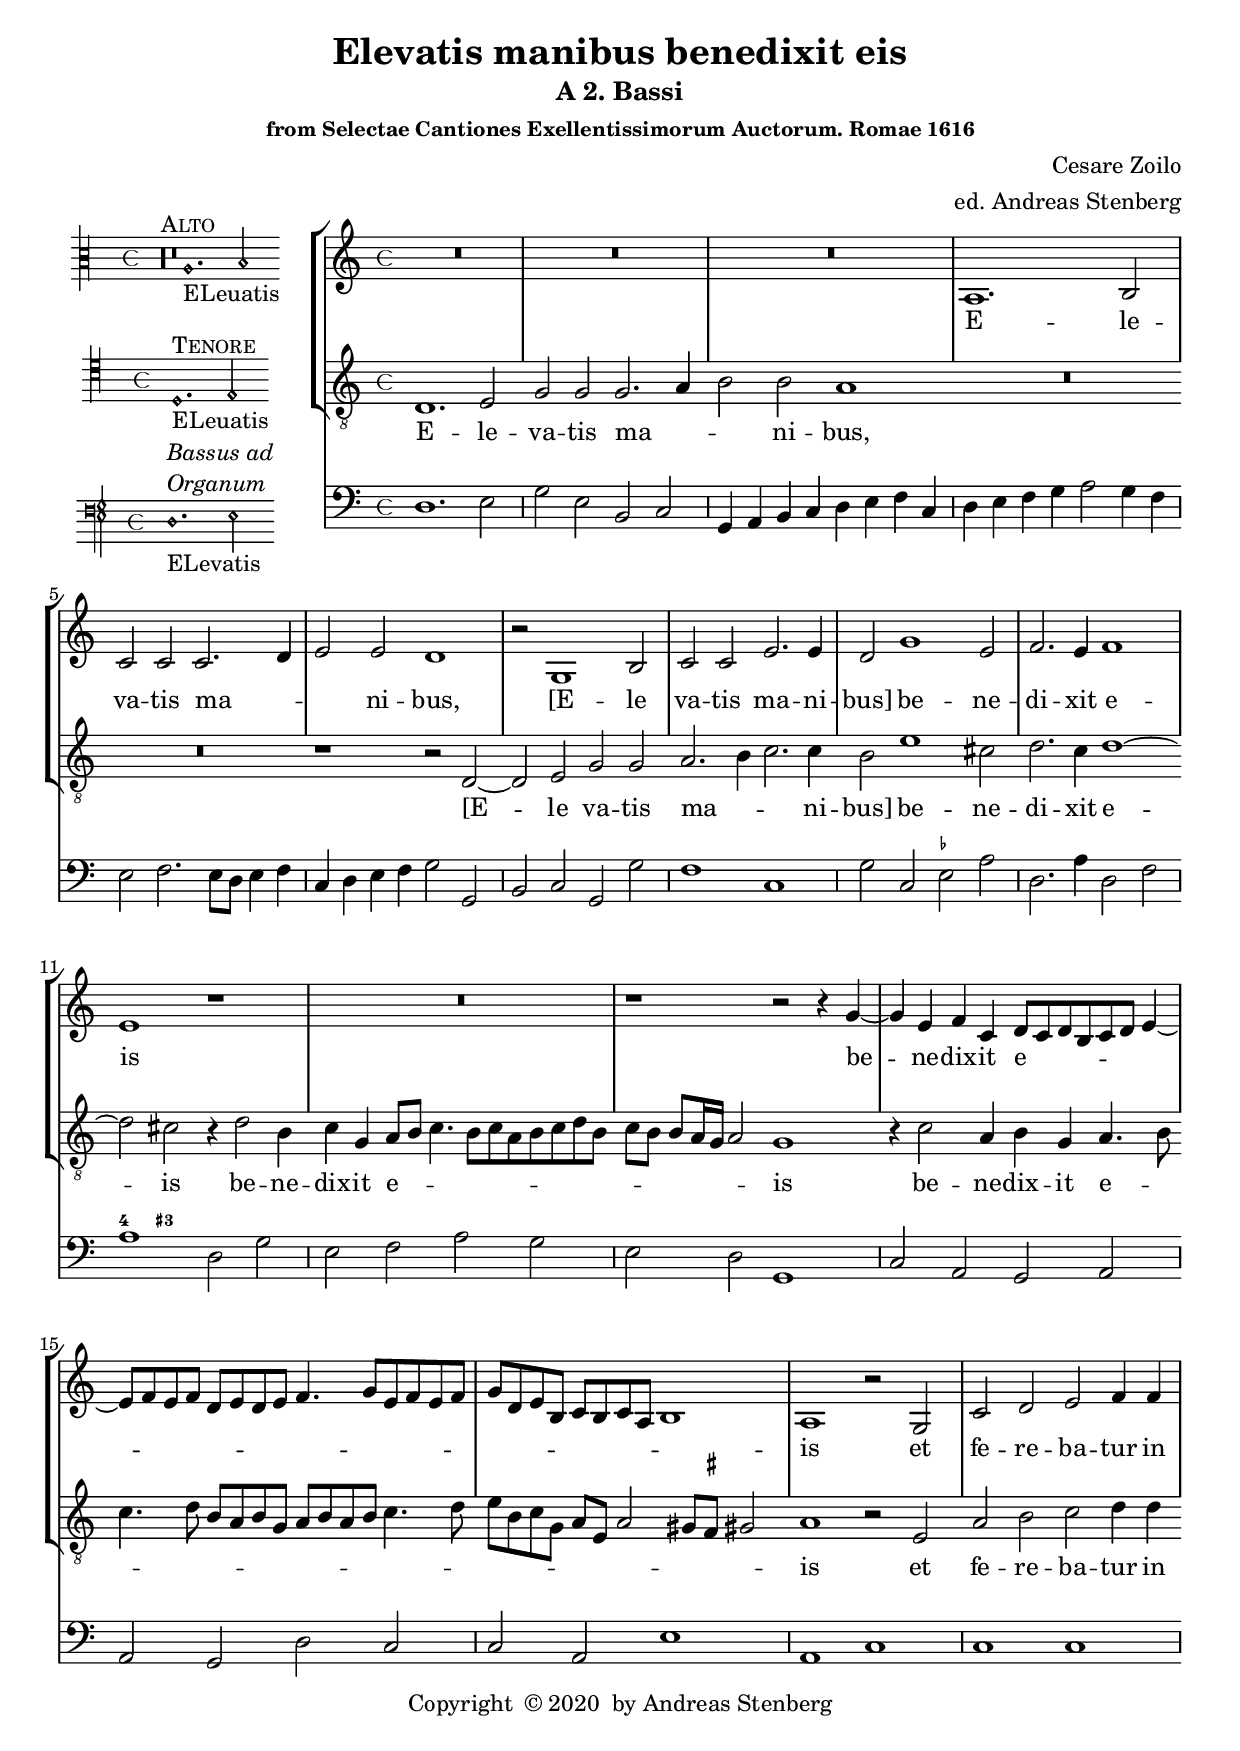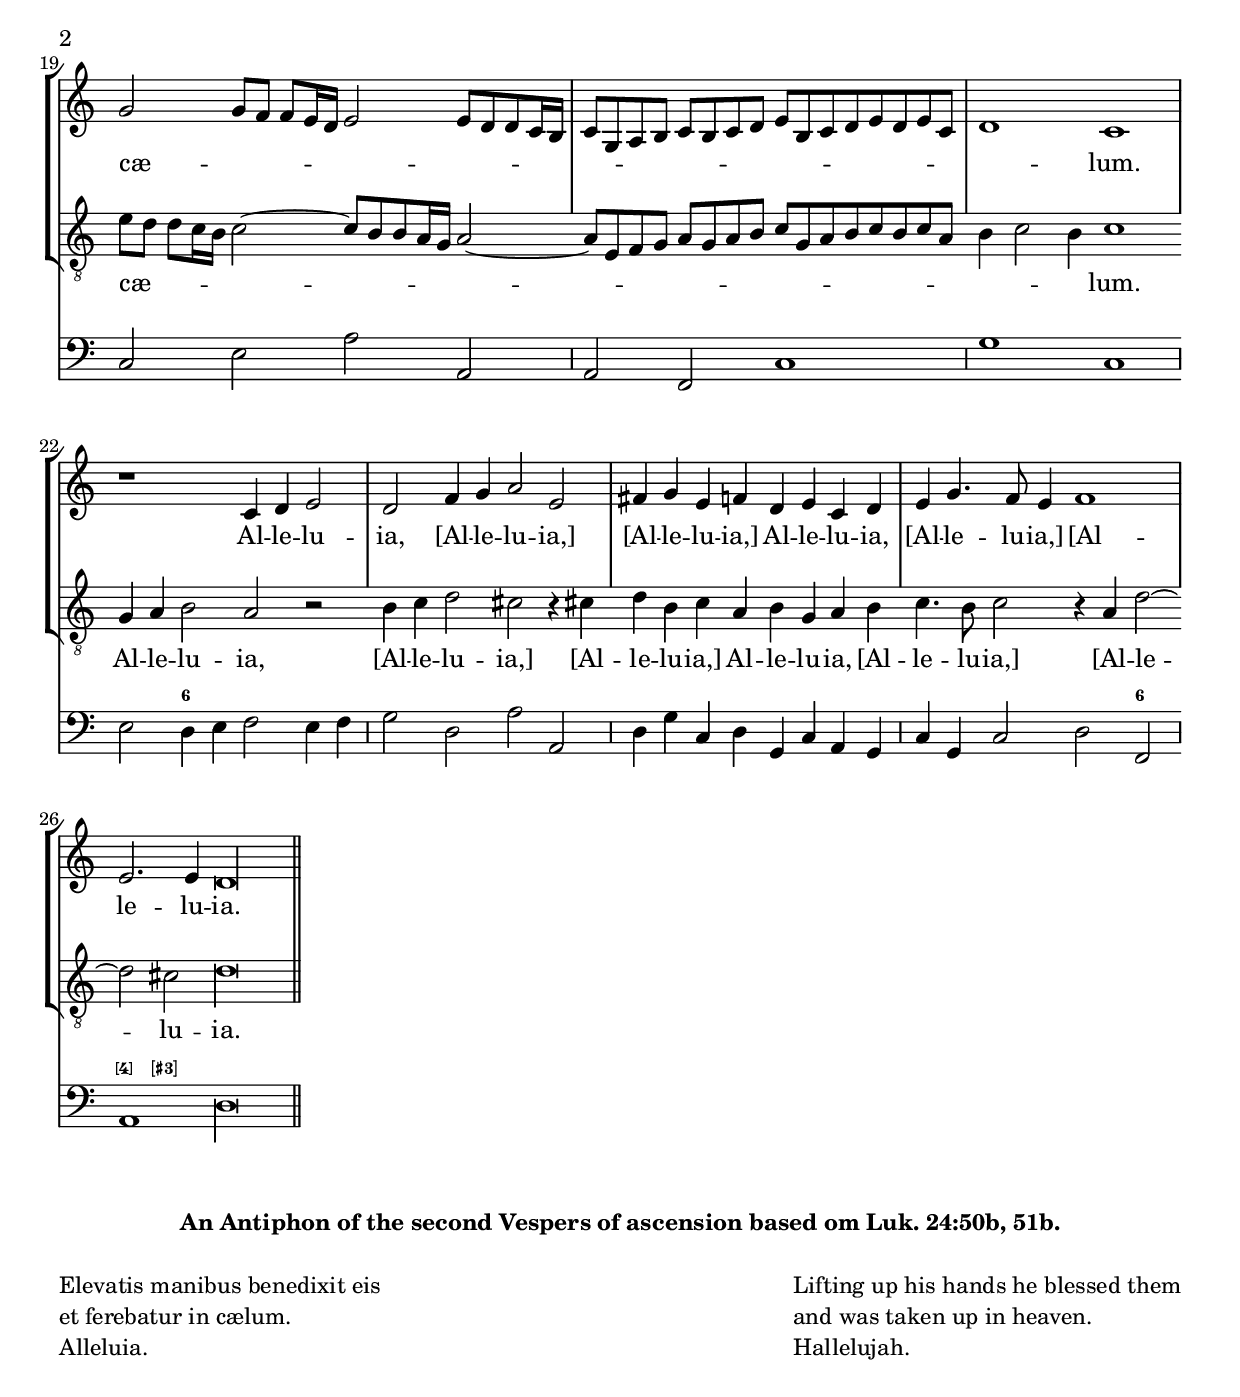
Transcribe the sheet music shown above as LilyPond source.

\version "2.18.0"
\include "deutsch.ly"
#(append! supported-clefs '(("mensural-f3" . ("clefs.mensural.f" 0 0))))
ficta = \once \set suggestAccidentals =##t
\header {
  title = \markup {
    \center-column {
      "Elevatis manibus benedixit eis"
      %      "Wann er zu nacht"
      %      \vspace #0.5
    }
  }
  subtitle = "A 2. Bassi"
  subsubtitle = "from Selectae Cantiones Exellentissimorum Auctorum. Romae 1616"
  composer = "Cesare Zoilo"
  arranger = "ed. Andreas Stenberg"
  poet = ""
  meter =""
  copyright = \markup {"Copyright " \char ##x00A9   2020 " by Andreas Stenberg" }
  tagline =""
}
global = {
  \override Staff.TimeSignature.style = #'mensural
  \key c \major
}
%% PDF p.10
sopMusic = \relative c' {
  \clef "G"
  \set Score.tempoHideNote = ##t
  \tempo 1 = 72
  \time 4/4
  \set Timing.measureLength = #(ly:make-moment 4/2)
   \set Timing.defaultBarType = "|"
 % \override Staff.BarLine.transparent = ##t

  R\breve*3

  a1. h2

  c2 c2 c2.( d4

  e2) e2 d1

  r2 g,1 h2

  c2 c2 e2. e4

  d2 g1 e2

  f2. e4

  f1

  e1 r1

  R\breve

  r1 r2 r4 g4~

  g4 e4 f4 c4 d8( c8 d8 h8 c8 d8 e4~

  e8 f8 e8 f8 d8 e8 d8 e8 f4. g8 e8 f8 e8 f8

  g8 d8 e8 h8 c8 h8 c8 a8 h1)

  a1 r2 g2

  c2 d2 e2 f4 f4

  g2( g8( f8 f8 e16 d16 e2 e8 d8 d8 c16 h16

  c8 g8 a8 h8 c8 h8 c8 d8 e8 h8 c8 d8 e8 d8 e8 c8

  d1) c1

  r1 c4 d4 e2

  d2 f4 g4 a2 e2

  fis4 g4

  e4 f4 d4 e4 c4 d4

  e4 g4. f8 e4 f1

  e2. e4

  \cadenzaOn

  d\longa
  \revert Staff.BarLine.transparent
  \bar "||"
  \cadenzaOff
}
sopWords = \lyricmode {

  E -- le -- va -- tis ma -- ni -- bus,

  [E -- le va -- tis ma -- ni -- bus] be -- ne -- di -- xit e -- is

  be -- ne -- dix -- it e -- is

  et fe -- re -- ba -- tur in cæ -- lum.

  Al -- le -- lu -- ia,

  \repeat unfold 2 { [Al -- le -- lu -- ia,] }

  Al -- le -- lu -- ia,

  [Al -- le -- lu -- ia,]

  [Al -- le -- lu -- ia.
}

%% PDF p.42
bassMusic = \relative c {

  \clef "G_8"

   \set Timing.defaultBarType = "|"

  \override Staff.BarLine.transparent = ##t

  d1. e2

  g2 g2 g2.( a4

  h2) h2 a1

  R\breve*2

  r1 r2 d,2~

  d2 e2 g2 g2

  a2.( h4 c2.) c4

  h2 e1 cis2

  d2. c4 d1~

  d2 cis2 r4 d2 h4

  c4 g4 a8( h8 c4. h8 c8 a8 h8 c8 d8 h8

  c8 h8 h8 a16 g16 a2) g1

  r4 c2 a4 h4 g4 a4.( h8

  c4. d8 h8 a8 h8 g8 a8 h8 a8 h8 c4. d8

  e8 h8 c8 g8 a8 e8 a2 gis8 \ficta fis8 gis!2)

  a1 r2 e2

  a2 h2 c2 d4 d4

  e8( d8 d8 c16 h16 c2~ c8 h8 h8 a16 g16 a2~

  a8 e8 f8 g8  a8 g8 a8 h8 c8 g8 a8 h8 c8 h8 c8 a8

  h4 c2 h4) c1

  g4 a4 h2 a2 r2

  h4 c4 d2 cis2 r4 cis!4

  d4 h4 c4 a4 h4 g4 a4 h4

  c4. h8 c2 r4 a4 d2~

  d2 cis2

  \cadenzaOn

  d\longa

  \revert Staff.BarLine.transparent
  \cadenzaOff
}
bassWords = \lyricmode {


  E -- le -- va -- tis ma -- ni -- bus,

  [E -- le va -- tis ma -- ni -- bus] be -- ne -- di -- xit e -- is

  be -- ne -- dix -- it e -- is

  be -- ne -- dix -- it e -- is

  et fe -- re -- ba -- tur in cæ -- lum.

  Al -- le -- lu -- ia,

  \repeat unfold 2 { [Al -- le -- lu -- ia,] }

  Al -- le -- lu -- ia,

  [Al -- le -- lu -- ia,]

  [Al -- le -- lu -- ia.

}
continuo = \figuremode {

  s1*17

  <_->1

  s1*2

  <4>2 <3+>2

  s1*21

  s2 <6>4 s4

  s1*6

  s2 <6>2

  <[4]>2 <[3+]>

  \override Staff.BassFigureAlignmentPositioning.direction = #UP
  %\bassFigureStaffAlignmentUp
  \set Staff.useBassFigureExtenders = ##t
  \override Staff.BassFigureAlignmentPositioning.direction = #DOWN
  %\bassFigureStaffAlignmentDown
}


bassAdOrgMusic = \relative c {
  \clef "bass"
  \time 4/4
  \set Timing.measureLength = #(ly:make-moment 4/2)

  d1. e2

  g2 e2 h2 c2

  g4 a4 h4 c4 d4 e4 f4 c4

  d4 e4 f4 g4 a2 g4 f4

  e2 f2. e8 d8 e4 f4

  c4 d4 e4 f4 g2 g,2

  h2 c2 g2 g'2

  f1 c1

  g'2 c,2 e2 a2

  d,2. a'4 d,2 f2

  a1 d,2 g2

  e2 f2

  a2 g2

  e2 d2 g,1

  c2 a2 g2 a2

  a2 g2 d'2 c2

  c2 a2 e'1

  a,1 c1

  c1 c1

  c2 e2 a2 a,2

  a2 f2 c'1

  g'1 c,1

  e2 d4 e4 f2 e4 f4

  g2 d2 a'2 a,2

  d4 g4 c,4 d4 g,4 c4 a4 g4

  c4 g4 c2 d2 f,2

  a1

  \cadenzaOn

  d\longa

  \revert Staff.BarLine.bar-extent
  \bar "||"
  \revert Staff.BarLine.transparent
  \cadenzaOff
}

incipitDiscantus = \markup {
  \score {
    {
      %      \set Staff.instrumentName = #"Tenor "
      \override NoteHead.style = #'neomensural
      \override Rest.style = #'neomensural
      \override Staff.TimeSignature.style = #'mensural
      \cadenzaOn
      \clef "petrucci-c3"
      \key c \major
      \time 4/4

      r\longa^\markup { \smallCaps"Alto"}
      r\breve
      a1._"ELeuatis"
      h2
    }
    \layout {
      \context {
        \Voice
        \remove "Ligature_bracket_engraver"
        \consists "Mensural_ligature_engraver"
      }
      line-width = 4.5\cm
    }
  }
}

incipitBassus = \markup {
  \score {
    {
      %      \set Staff.instrumentName = #"Tenor "
      \override NoteHead.style = #'neomensural
      \override Rest.style = #'neomensural
      \override Staff.TimeSignature.style = #'mensural
      \cadenzaOn
      \clef "petrucci-c4"
      \key c \major
      \time 4/4
      d1.^\markup \smallCaps"Tenore"

      _"ELeuatis"

      e2
    }
    \layout {
      \context {
        \Voice
        \remove "Ligature_bracket_engraver"
        \consists "Mensural_ligature_engraver"
      }
      line-width = 4.5\cm
    }
  }
}

incipitBassusAdOrganum = \markup {
  \score {
    {
      %      \set Staff.instrumentName = #"Tenor "
      \override NoteHead.style = #'neomensural
      \override Rest.style = #'neomensural
      \override Staff.TimeSignature.style = #'mensural
      \cadenzaOn
      \clef "petrucci-f"
      \key c \major
      \time 4/4
      d1.^\markup  \column { \italic "Bassus ad" \italic "Organum" }_"ELevatis"
      e2
    }
    \layout {
      \context {
        \Voice
        \remove "Ligature_bracket_engraver"
        \consists "Mensural_ligature_engraver"
      }
      line-width = 4.5\cm
    }
  }
}


\score {
  <<
  <<
    \new StaffGroup \with {
      \override VerticalAxisGroup.staff-staff-spacing = #'((basic-distance . 12))
    } <<
      \new Staff = treble <<
        \set Staff.instrumentName = \incipitDiscantus
        \new Voice = "sopranos" {
          \set  Staff.midiInstrument ="choir aahs"
          %	\voiceOne
          << \global \sopMusic >>
        }
      >>
      \new Lyrics = sopranos { s1 }

      \new Staff ="basses" {
        \set Staff.instrumentName = \incipitBassus

        \new Voice = "basses" {
          \set  Staff.midiInstrument ="choir aahs"
          %	\voiceTwo
          << \global \bassMusic >>
        }
      }
    >>
    \new Lyrics = basses { s1 }
      \new Staff ="bassAdOrg" \with { \override BarLine.bar-extent = #'(-1 . 1) }
      {
        \set Staff.instrumentName = \incipitBassusAdOrganum
        \new Voice = "bassusAdOrganum" {
          \clef "bass"
          %	\voiceTwo
          << \global \bassAdOrgMusic >>
        }
      }
      \context Staff = bassAdOrg \continuo
  >>
    \context Lyrics = sopranos \lyricsto sopranos \sopWords
    \context Lyrics = basses \lyricsto basses \bassWords
  >>
  \layout {
    \context {
      \Score
      % no bars in staves
      %      \override BarLine.transparent = ##t

    }
    % the next three instructions keep the lyrics between the bar lines
    \context {
      \Lyrics
      \consists "Bar_engraver"
      \override BarLine.transparent = ##t
    }
    \context {
      \StaffGroup
      \consists "Separating_line_group_engraver"
    }
    \context {
      \Voice
      % no slurs
      \override Slur.transparent = ##t
      % Comment in the below "\remove" command to allow line
      % breaking also at those barlines where a note overlaps
      % into the next bar.  The command is commented out in this
      % short example score, but especially for large scores, you
      % will typically yield better line breaking and thus improve
      % overall spacing if you comment in the following command.
      %\remove "Forbid_line_break_engraver"
    }
    indent = 4.5\cm
  }

}

\markup {
  \column {
    \fill-line {

    \bold   "An Antiphon of the second Vespers of ascension based om Luk. 24:50b, 51b."

    }

    \fill-line {
      \column {
        \bold ""

        \vspace #1.0

        \justify-string #"Elevatis manibus benedixit eis

  et ferebatur in cælum.

  Alleluia."
      }
      \hspace #0.2
      \column {
        \bold ""

        \vspace #1.0

        \justify-string #"Lifting up his hands he blessed them

and was taken up in heaven.

  Hallelujah."
      }
    }
  }
}

%% Midi

\score {
  <<
  <<
    \new StaffGroup \with {
      \override VerticalAxisGroup.staff-staff-spacing = #'((basic-distance . 12))
    } <<
      \new Staff = treble <<
        \set Staff.instrumentName = \incipitDiscantus
        \new Voice = "sopranos" {
          \set  Staff.midiInstrument ="choir aahs"
          %	\voiceOne
          << \global \sopMusic >>
        }
      >>
      \new Lyrics = sopranos { s1 }

      \new Staff ="basses" {
        \set Staff.instrumentName = \incipitBassus

        \new Voice = "basses" {
          \set  Staff.midiInstrument ="choir aahs"
          \clef "treble_8"
          %	\voiceTwo
          << \global \bassMusic >>
        }
      }
    >>
    \new Lyrics = basses { s1 }

    \new Staff ="bassAdOrg" {
        \set Staff.instrumentName = \incipitBassusAdOrganum
                  \set  Staff.midiInstrument ="choir aahs"
                  \set  Staff.midiInstrument ="reed organ"
                  \set Staff.midiMinimumVolume = #0.3
                  \set Staff.midiMaximumVolume = #0.6
        \new Voice = "bassusAdOrganum" {
          \clef "bass"
          %	\voiceTwo
          << \global \bassAdOrgMusic >>
        }
      }
      \context Staff = bassAdOrg \continuo
  >>
    \context Lyrics = sopranos \lyricsto sopranos \sopWords
    \context Lyrics = basses \lyricsto basses \bassWords
  >>
  \midi {
  }
}
\paper {
  ragged-bottom = ##t
  ragged-last-bottom = ##t
  ragged-last = ##t
}

%{
convert-ly.py (GNU LilyPond) 2.18.2  convert-ly.py: Processing `'...
Applying conversion: 2.15.7, 2.15.9, 2.15.10, 2.15.16, 2.15.17,
2.15.18, 2.15.19, 2.15.20, 2.15.25, 2.15.32, 2.15.39, 2.15.40,
2.15.42, 2.15.43, 2.16.0, 2.17.0, 2.17.4, 2.17.5, 2.17.6, 2.17.11,
2.17.14, 2.17.15, 2.17.18, 2.17.19, 2.17.20, 2.17.25, 2.17.27,
2.17.29, 2.17.97, 2.18.0
%}
